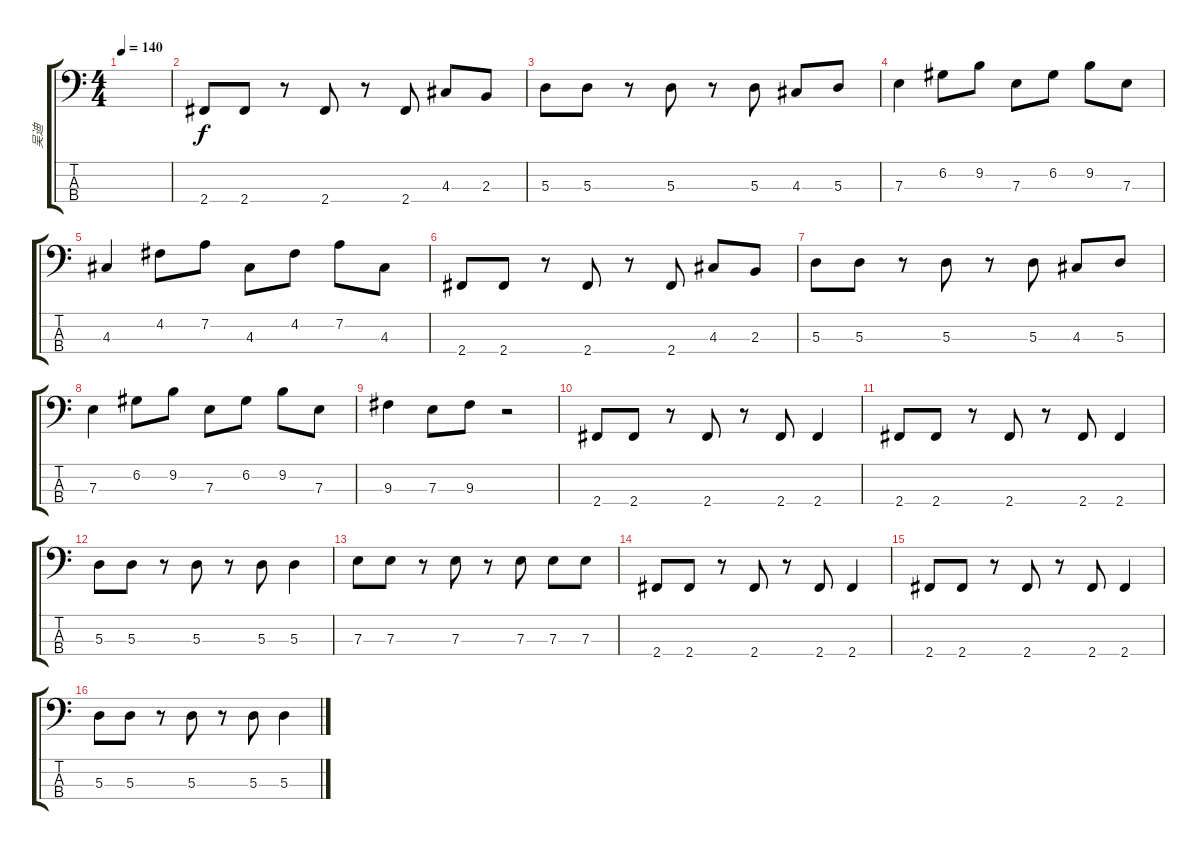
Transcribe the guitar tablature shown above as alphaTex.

\track ("吴迪" "吴迪") {instrument electricbassfinger}
\staff {score tabs}
\tuning (G2 D2 A1 E1) {hide}
\ts (4 4)
\tempo 140
\clef f4
\ks c
|
2.4.8 2.4.8 r.8 2.4.8 r.8 2.4.8 4.3.8 2.3.8 |
5.3.8 5.3.8 r.8 5.3.8 r.8 5.3.8 4.3.8 5.3.8 |
7.3.4 6.2.8 9.2.8 7.3.8 6.2.8 9.2.8 7.3.8 |
4.3.4 4.2.8 7.2.8 4.3.8 4.2.8 7.2.8 4.3.8{txt ""} |
2.4.8 2.4.8 r.8 2.4.8 r.8 2.4.8 4.3.8 2.3.8 |
5.3.8 5.3.8 r.8 5.3.8 r.8 5.3.8 4.3.8 5.3.8 |
7.3.4 6.2.8 9.2.8 7.3.8 6.2.8 9.2.8 7.3.8 |
9.3.4 7.3.8 9.3.8 r.2 |
2.4.8 2.4.8 r.8 2.4.8 r.8 2.4.8 2.4.4 |
2.4.8 2.4.8 r.8 2.4.8 r.8 2.4.8 2.4.4 |
5.3.8 5.3.8 r.8 5.3.8 r.8 5.3.8 5.3.4 |
7.3.8 7.3.8 r.8 7.3.8 r.8 7.3.8 7.3.8 7.3.8 |
2.4.8 2.4.8 r.8 2.4.8 r.8 2.4.8 2.4.4 |
2.4.8 2.4.8 r.8 2.4.8 r.8 2.4.8 2.4.4 |
5.3.8 5.3.8 r.8 5.3.8 r.8 5.3.8 5.3.4
